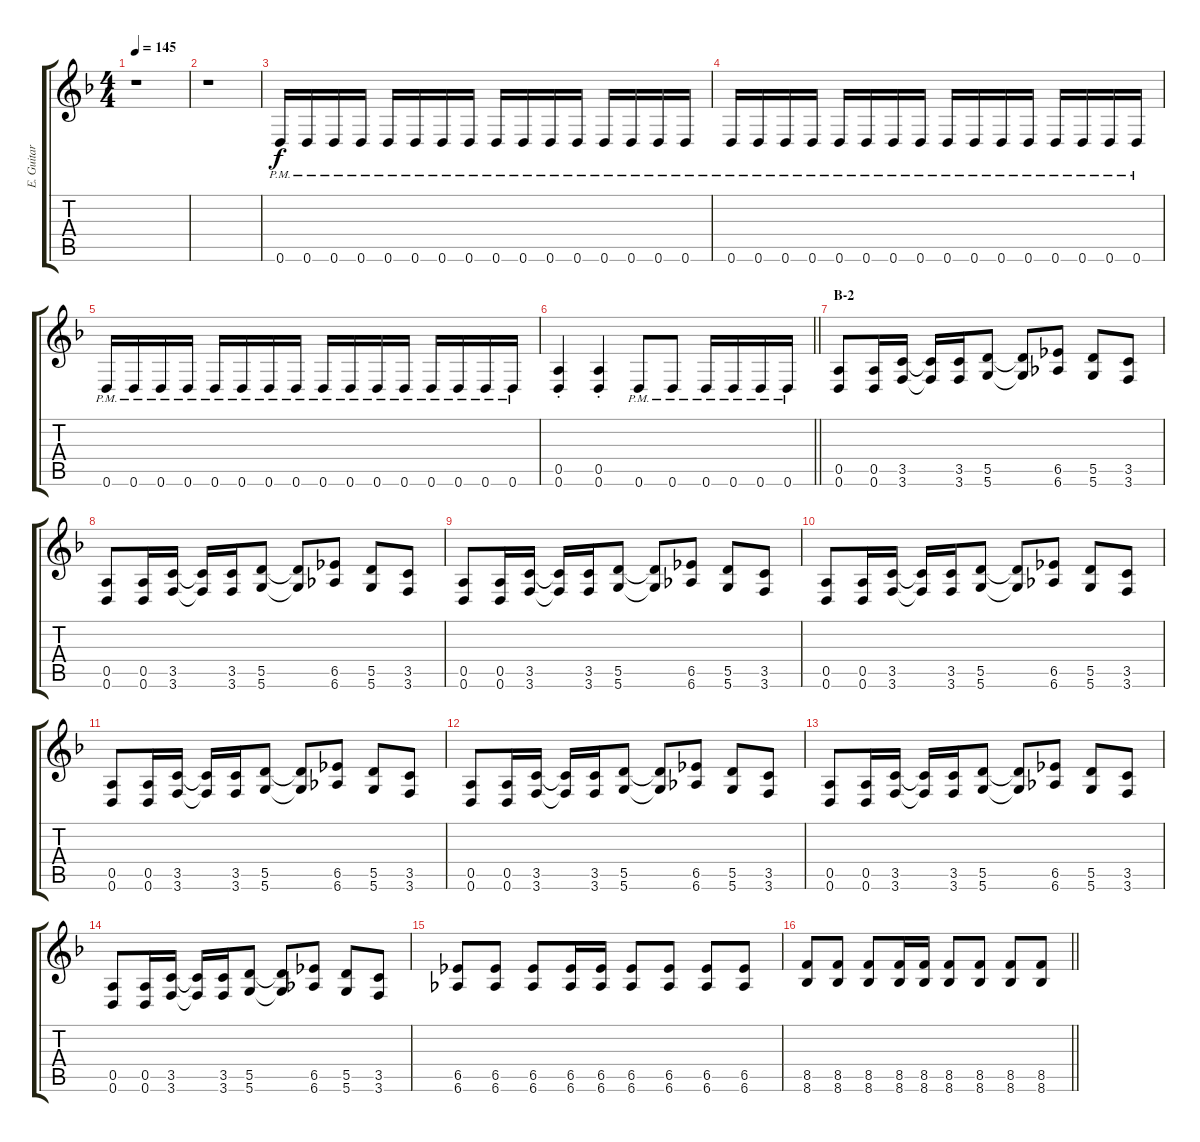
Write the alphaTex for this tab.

\track ("E. Guitar I" "E. Guitar ") {instrument overdrivenguitar}
\staff {score tabs}
\tuning (E4 B3 G3 D3 A2 D2) {hide}
\ts (4 4)
\tempo 145
\clef g2
\ks f
r.1{dy f} |
r.1 |
0.6{pm}.16 0.6{pm}.16 0.6{pm}.16 0.6{pm}.16 0.6{pm}.16 0.6{pm}.16 0.6{pm}.16 0.6{pm}.16 0.6{pm}.16 0.6{pm}.16 0.6{pm}.16 0.6{pm}.16 0.6{pm}.16 0.6{pm}.16 0.6{pm}.16 0.6{pm}.16 |
0.6{pm}.16 0.6{pm}.16 0.6{pm}.16 0.6{pm}.16 0.6{pm}.16 0.6{pm}.16 0.6{pm}.16 0.6{pm}.16 0.6{pm}.16 0.6{pm}.16 0.6{pm}.16 0.6{pm}.16 0.6{pm}.16 0.6{pm}.16 0.6{pm}.16 0.6{pm}.16 |
0.6{pm}.16 0.6{pm}.16 0.6{pm}.16 0.6{pm}.16 0.6{pm}.16 0.6{pm}.16 0.6{pm}.16 0.6{pm}.16 0.6{pm}.16 0.6{pm}.16 0.6{pm}.16 0.6{pm}.16 0.6{pm}.16 0.6{pm}.16 0.6{pm}.16 0.6{pm}.16 |
\barLineRight lightlight
(0.5{st} 0.6{st}).4 (0.5{st} 0.6{st}).4 0.6{pm}.8 0.6{pm}.8 0.6{pm}.16 0.6{pm}.16 0.6{pm}.16 0.6{pm}.16 |
\section ("" "B-2")
(0.5 0.6).8 (0.5 0.6).16 (3.5 3.6).16 (3.5{t} 3.6{t}).16 (3.5 3.6).16 (5.5 5.6).8 (5.5{t} 5.6{t}).8 (6.5 6.6).8 (5.5 5.6).8 (3.5 3.6).8 |
(0.5 0.6).8 (0.5 0.6).16 (3.5 3.6).16 (3.5{t} 3.6{t}).16 (3.5 3.6).16 (5.5 5.6).8 (5.5{t} 5.6{t}).8 (6.5 6.6).8 (5.5 5.6).8 (3.5 3.6).8 |
(0.5 0.6).8 (0.5 0.6).16 (3.5 3.6).16 (3.5{t} 3.6{t}).16 (3.5 3.6).16 (5.5 5.6).8 (5.5{t} 5.6{t}).8 (6.5 6.6).8 (5.5 5.6).8 (3.5 3.6).8 |
(0.5 0.6).8 (0.5 0.6).16 (3.5 3.6).16 (3.5{t} 3.6{t}).16 (3.5 3.6).16 (5.5 5.6).8 (5.5{t} 5.6{t}).8 (6.5 6.6).8 (5.5 5.6).8 (3.5 3.6).8 |
(0.5 0.6).8 (0.5 0.6).16 (3.5 3.6).16 (3.5{t} 3.6{t}).16 (3.5 3.6).16 (5.5 5.6).8 (5.5{t} 5.6{t}).8 (6.5 6.6).8 (5.5 5.6).8 (3.5 3.6).8 |
(0.5 0.6).8 (0.5 0.6).16 (3.5 3.6).16 (3.5{t} 3.6{t}).16 (3.5 3.6).16 (5.5 5.6).8 (5.5{t} 5.6{t}).8 (6.5 6.6).8 (5.5 5.6).8 (3.5 3.6).8 |
(0.5 0.6).8 (0.5 0.6).16 (3.5 3.6).16 (3.5{t} 3.6{t}).16 (3.5 3.6).16 (5.5 5.6).8 (5.5{t} 5.6{t}).8 (6.5 6.6).8 (5.5 5.6).8 (3.5 3.6).8 |
(0.5 0.6).8 (0.5 0.6).16 (3.5 3.6).16 (3.5{t} 3.6{t}).16 (3.5 3.6).16 (5.5 5.6).8 (5.5{t} 5.6{t}).8 (6.5 6.6).8 (5.5 5.6).8 (3.5 3.6).8 |
(6.5 6.6).8 (6.5 6.6).8 (6.5 6.6).8 (6.5 6.6).16 (6.5 6.6).16 (6.5 6.6).8 (6.5 6.6).8 (6.5 6.6).8 (6.5 6.6).8 |
\barLineRight lightlight
(8.5 8.6).8 (8.5 8.6).8 (8.5 8.6).8 (8.5 8.6).16 (8.5 8.6).16 (8.5 8.6).8 (8.5 8.6).8 (8.5 8.6).8 (8.5 8.6).8
